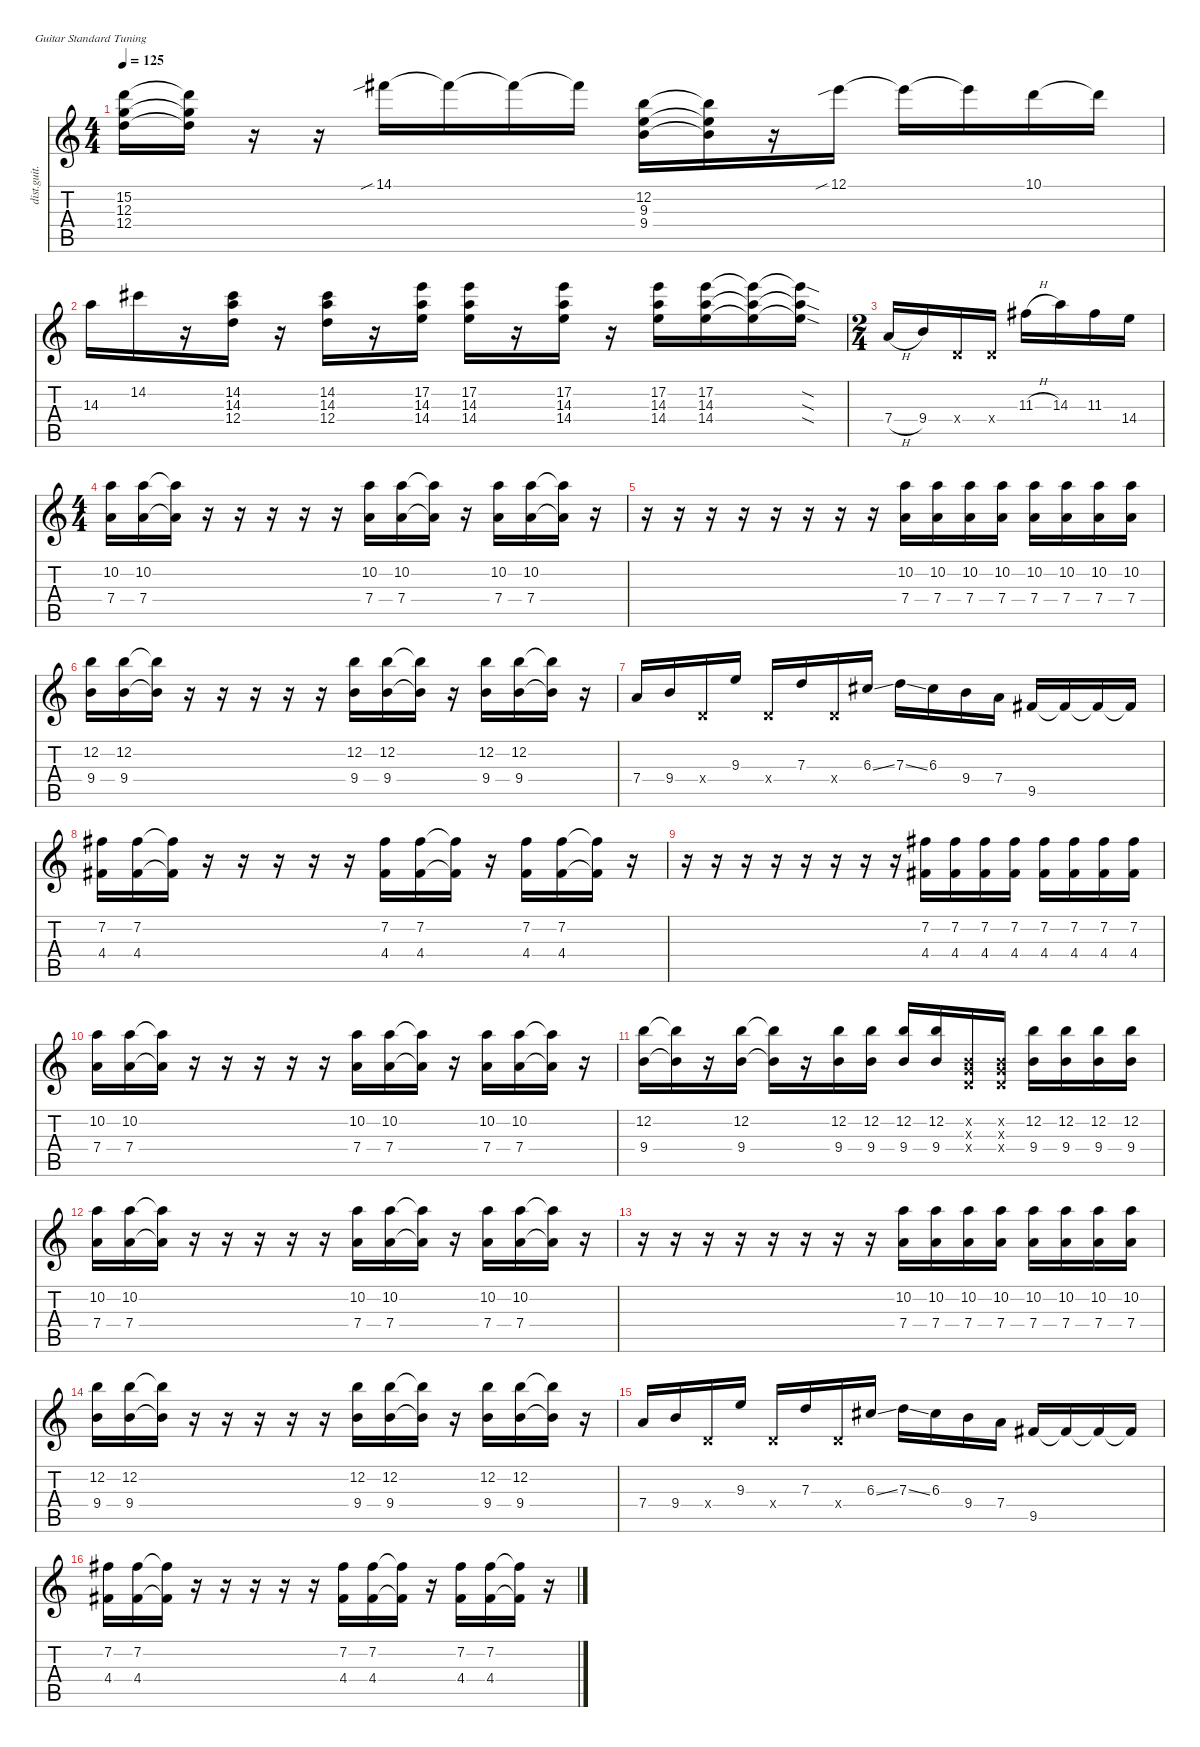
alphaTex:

\defaultSystemsLayout 4
\hideDynamics
\bracketExtendMode nobrackets
\otherSystemsTrackNameOrientation horizontal
\track ("L" "dist.guit.") {instrument distortionguitar}
\staff {score tabs}
\tuning (E4 B3 G3 D3 A2 E2)
\ts (4 4)
\tempo 125
\clef g2
\ks c
(12.4 12.3 15.2).16{dy mf beam Down} (12.4{t} 12.3{t} 15.2{t}).16{beam Down} r.16{beam Down} r.16{beam Down} 14.1{sib acc #}.16{beam Down} 14.1{t acc #}.16{beam Down} 14.1{t acc #}.16{beam Down} 14.1{t acc #}.16{beam Down} (9.4 9.3 12.2).16{beam Down} (9.4{t} 9.3{t} 12.2{t}).16{beam Down} r.16{beam Down} 12.1{sib}.16{beam Down} 12.1{t}.16{beam Down} 12.1{t}.16{beam Down} 10.1.16{beam Down} 10.1{t}.16{beam Down} |
14.3.16{beam Down} 14.2{acc #}.16{beam Down} r.16{beam Down} (12.4 14.3 14.2{acc #}).16{beam Down} r.16{beam Down} (12.4 14.3 14.2{acc #}).16{beam Down} r.16{beam Down} (14.4 14.3 17.2).16{beam Down} (17.2 14.3 14.4).16{beam Down} r.16{beam Down} (14.4 14.3 17.2).16{beam Down} r.16{beam Down} (17.2 14.3 14.4).16{beam Down} (14.4 14.3 17.2).16{beam Down} (14.4{t} 14.3{t} 17.2{t}).16{beam Down} (17.2{sod t} 14.3{sod t} 14.4{sod t}).16{beam Down} |
\ts (2 4)
\beaming (8 2 2)
7.4{h}.16{beam Up} 9.4.16{beam Up} 0.4{x}.16{beam Up} 0.4{x}.16{beam Up} 11.3{h acc #}.16{beam Down} 14.3.16{beam Down} 11.3{acc #}.16{beam Down} 14.4.16{beam Down} |
\ts (4 4)
\beaming (8 2 2 2 2)
(7.4 10.2).16{beam Down} (7.4 10.2).16{beam Down} (7.4{t} 10.2{t}).16{beam Down} r.16{beam Down} r.16{beam Down} r.16{beam Down} r.16{beam Down} r.16{beam Down} (7.4 10.2).16{beam Down} (7.4 10.2).16{beam Down} (7.4{t} 10.2{t}).16{beam Down} r.16{beam Down} (7.4 10.2).16{beam Down} (7.4 10.2).16{beam Down} (7.4{t} 10.2{t}).16{beam Down} r.16{beam Down} |
r.16{beam Down} r.16{beam Down} r.16{beam Down} r.16{beam Down} r.16{beam Down} r.16{beam Down} r.16{beam Down} r.16{beam Down} (10.2 7.4).16{beam Down} (7.4 10.2).16{beam Down} (7.4 10.2).16{beam Down} (7.4 10.2).16{beam Down} (7.4 10.2).16{beam Down} (7.4 10.2).16{beam Down} (7.4 10.2).16{beam Down} (7.4 10.2).16{beam Down} |
(9.4 12.2).16{beam Down} (9.4 12.2).16{beam Down} (9.4{t} 12.2{t}).16{beam Down} r.16{beam Down} r.16{beam Down} r.16{beam Down} r.16{beam Down} r.16{beam Down} (9.4 12.2).16{beam Down} (9.4 12.2).16{beam Down} (9.4{t} 12.2{t}).16{beam Down} r.16{beam Down} (9.4 12.2).16{beam Down} (9.4 12.2).16{beam Down} (9.4{t} 12.2{t}).16{beam Down} r.16{beam Down} |
7.4.16{beam Up} 9.4.16{beam Up} 0.4{x}.16{beam Up} 9.3.16{beam Up} 0.4{x}.16{beam Up} 7.3.16{beam Up} 0.4{x}.16{beam Up} 6.3{ss acc #}.16{beam Up} 7.3{ss}.16{beam Down} 6.3{acc #}.16{beam Down} 9.4.16{beam Down} 7.4.16{beam Down} 9.5{acc #}.16{beam Up} 9.5{t acc #}.16{beam Up} 9.5{t acc #}.16{beam Up} 9.5{t acc #}.16{beam Up} |
(4.4{acc #} 7.2{acc #}).16{beam Down} (4.4{acc #} 7.2{acc #}).16{beam Down} (4.4{t acc #} 7.2{t acc #}).16{beam Down} r.16{beam Down} r.16{beam Down} r.16{beam Down} r.16{beam Down} r.16{beam Down} (4.4{acc #} 7.2{acc #}).16{beam Down} (4.4{acc #} 7.2{acc #}).16{beam Down} (4.4{t acc #} 7.2{t acc #}).16{beam Down} r.16{beam Down} (4.4{acc #} 7.2{acc #}).16{beam Down} (4.4{acc #} 7.2{acc #}).16{beam Down} (4.4{t acc #} 7.2{t acc #}).16{beam Down} r.16{beam Down} |
r.16{beam Down} r.16{beam Down} r.16{beam Down} r.16{beam Down} r.16{beam Down} r.16{beam Down} r.16{beam Down} r.16{beam Down} (4.4{acc #} 7.2{acc #}).16{beam Down} (4.4{acc #} 7.2{acc #}).16{beam Down} (4.4{acc #} 7.2{acc #}).16{beam Down} (4.4{acc #} 7.2{acc #}).16{beam Down} (4.4{acc #} 7.2{acc #}).16{beam Down} (4.4{acc #} 7.2{acc #}).16{beam Down} (4.4{acc #} 7.2{acc #}).16{beam Down} (4.4{acc #} 7.2{acc #}).16{beam Down} |
(7.4 10.2).16{beam Down} (7.4 10.2).16{beam Down} (7.4{t} 10.2{t}).16{beam Down} r.16{beam Down} r.16{beam Down} r.16{beam Down} r.16{beam Down} r.16{beam Down} (7.4 10.2).16{beam Down} (7.4 10.2).16{beam Down} (7.4{t} 10.2{t}).16{beam Down} r.16{beam Down} (7.4 10.2).16{beam Down} (7.4 10.2).16{beam Down} (7.4{t} 10.2{t}).16{beam Down} r.16{beam Down} |
(9.4 12.2).16{beam Down} (9.4{t} 12.2{t}).16{beam Down} r.16{beam Down} (12.2 9.4).16{beam Down} (12.2{t} 9.4{t}).16{beam Down} r.16{beam Down} (9.4 12.2).16{beam Down} (9.4 12.2).16{beam Down} (9.4 12.2).16{beam Up} (9.4 12.2).16{beam Up} (0.4{x} 0.3{x} 0.2{x}).16{beam Up} (0.4{x} 0.2{x} 0.3{x}).16{beam Up} (9.4 12.2).16{beam Down} (9.4 12.2).16{beam Down} (9.4 12.2).16{beam Down} (9.4 12.2).16{beam Down} |
(7.4 10.2).16{beam Down} (7.4 10.2).16{beam Down} (7.4{t} 10.2{t}).16{beam Down} r.16{beam Down} r.16{beam Down} r.16{beam Down} r.16{beam Down} r.16{beam Down} (7.4 10.2).16{beam Down} (7.4 10.2).16{beam Down} (7.4{t} 10.2{t}).16{beam Down} r.16{beam Down} (7.4 10.2).16{beam Down} (7.4 10.2).16{beam Down} (7.4{t} 10.2{t}).16{beam Down} r.16{beam Down} |
r.16{beam Down} r.16{beam Down} r.16{beam Down} r.16{beam Down} r.16{beam Down} r.16{beam Down} r.16{beam Down} r.16{beam Down} (10.2 7.4).16{beam Down} (7.4 10.2).16{beam Down} (7.4 10.2).16{beam Down} (7.4 10.2).16{beam Down} (7.4 10.2).16{beam Down} (7.4 10.2).16{beam Down} (7.4 10.2).16{beam Down} (7.4 10.2).16{beam Down} |
(9.4 12.2).16{beam Down} (9.4 12.2).16{beam Down} (9.4{t} 12.2{t}).16{beam Down} r.16{beam Down} r.16{beam Down} r.16{beam Down} r.16{beam Down} r.16{beam Down} (9.4 12.2).16{beam Down} (9.4 12.2).16{beam Down} (9.4{t} 12.2{t}).16{beam Down} r.16{beam Down} (9.4 12.2).16{beam Down} (9.4 12.2).16{beam Down} (9.4{t} 12.2{t}).16{beam Down} r.16{beam Down} |
7.4.16{beam Up} 9.4.16{beam Up} 0.4{x}.16{beam Up} 9.3.16{beam Up} 0.4{x}.16{beam Up} 7.3.16{beam Up} 0.4{x}.16{beam Up} 6.3{ss acc #}.16{beam Up} 7.3{ss}.16{beam Down} 6.3{acc #}.16{beam Down} 9.4.16{beam Down} 7.4.16{beam Down} 9.5{acc #}.16{beam Up} 9.5{t acc #}.16{beam Up} 9.5{t acc #}.16{beam Up} 9.5{t acc #}.16{beam Up} |
(4.4{acc #} 7.2{acc #}).16{beam Down} (4.4{acc #} 7.2{acc #}).16{beam Down} (4.4{t acc #} 7.2{t acc #}).16{beam Down} r.16{beam Down} r.16{beam Down} r.16{beam Down} r.16{beam Down} r.16{beam Down} (4.4{acc #} 7.2{acc #}).16{beam Down} (4.4{acc #} 7.2{acc #}).16{beam Down} (4.4{t acc #} 7.2{t acc #}).16{beam Down} r.16{beam Down} (4.4{acc #} 7.2{acc #}).16{beam Down} (4.4{acc #} 7.2{acc #}).16{beam Down} (4.4{t acc #} 7.2{t acc #}).16{beam Down} r.16{beam Down}
